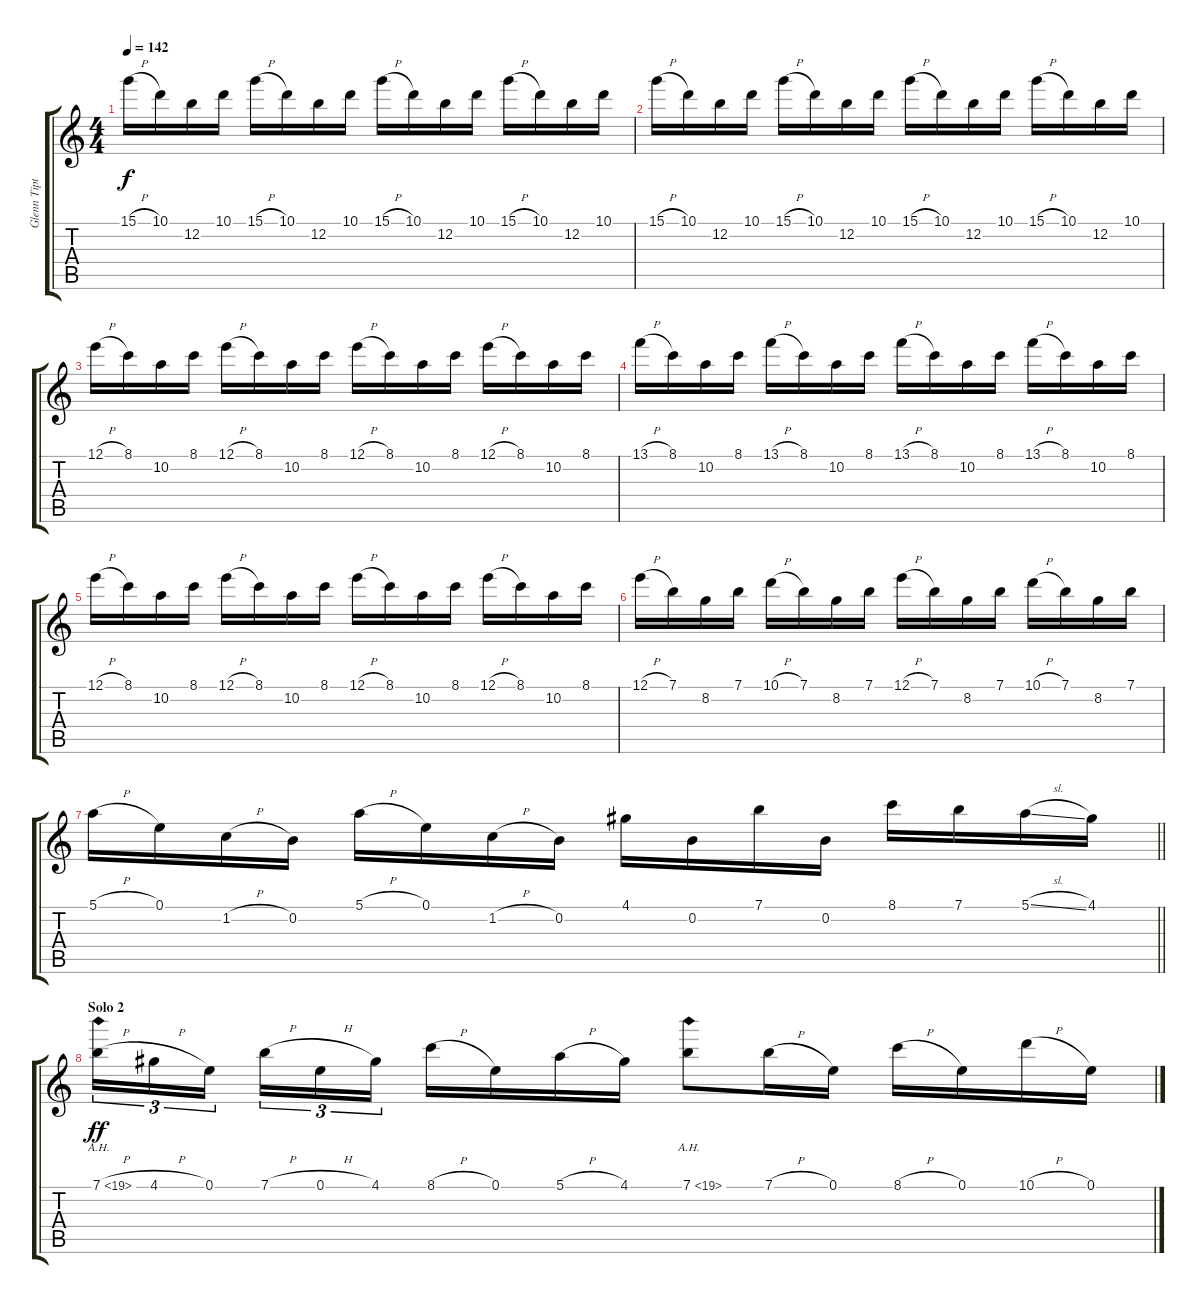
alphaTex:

\track ("Glenn Tipton" "Glenn Tipt") {instrument distortionguitar}
\staff {score tabs}
\tuning (E4 B3 G3 D3 A2 E2) {hide}
\ts (4 4)
\tempo 142
\clef g2
\ks c
15.1{h}.16{dy f} 10.1.16 12.2.16 10.1.16 15.1{h}.16 10.1.16 12.2.16 10.1.16 15.1{h}.16 10.1.16 12.2.16 10.1.16 15.1{h}.16 10.1.16 12.2.16 10.1.16 |
15.1{h}.16 10.1.16 12.2.16 10.1.16 15.1{h}.16 10.1.16 12.2.16 10.1.16 15.1{h}.16 10.1.16 12.2.16 10.1.16 15.1{h}.16 10.1.16 12.2.16 10.1.16 |
12.1{h}.16 8.1.16 10.2.16 8.1.16 12.1{h}.16 8.1.16 10.2.16 8.1.16 12.1{h}.16 8.1.16 10.2.16 8.1.16 12.1{h}.16 8.1.16 10.2.16 8.1.16 |
13.1{h}.16 8.1.16 10.2.16 8.1.16 13.1{h}.16 8.1.16 10.2.16 8.1.16 13.1{h}.16 8.1.16 10.2.16 8.1.16 13.1{h}.16 8.1.16 10.2.16 8.1.16 |
12.1{h}.16 8.1.16 10.2.16 8.1.16 12.1{h}.16 8.1.16 10.2.16 8.1.16 12.1{h}.16 8.1.16 10.2.16 8.1.16 12.1{h}.16 8.1.16 10.2.16 8.1.16 |
12.1{h}.16 7.1.16 8.2.16 7.1.16 10.1{h}.16 7.1.16 8.2.16 7.1.16 12.1{h}.16 7.1.16 8.2.16 7.1.16 10.1{h}.16 7.1.16 8.2.16 7.1.16 |
\barLineRight lightlight
5.1{h}.16 0.1.16 1.2{h}.16 0.2.16 5.1{h}.16 0.1.16 1.2{h}.16 0.2.16 4.1.16 0.2.16 7.1.16 0.2.16 8.1.16 7.1.16 5.1{sl}.16 4.1.16 |
\section ("" "Solo 2")
7.1{ah 12 h}.16{tu (3 2) dy ff volume 15 balance 12} 4.1{h}.16{tu (3 2)} 0.1.16{tu (3 2) beam splitsecondary} 7.1{h}.16{tu (3 2)} 0.1{h}.16{tu (3 2)} 4.1.16{tu (3 2)} 8.1{h}.16 0.1.16 5.1{h}.16 4.1.16 7.1{ah 12}.8 7.1{h}.16 0.1.16 8.1{h}.16 0.1.16 10.1{h}.16 0.1.16
